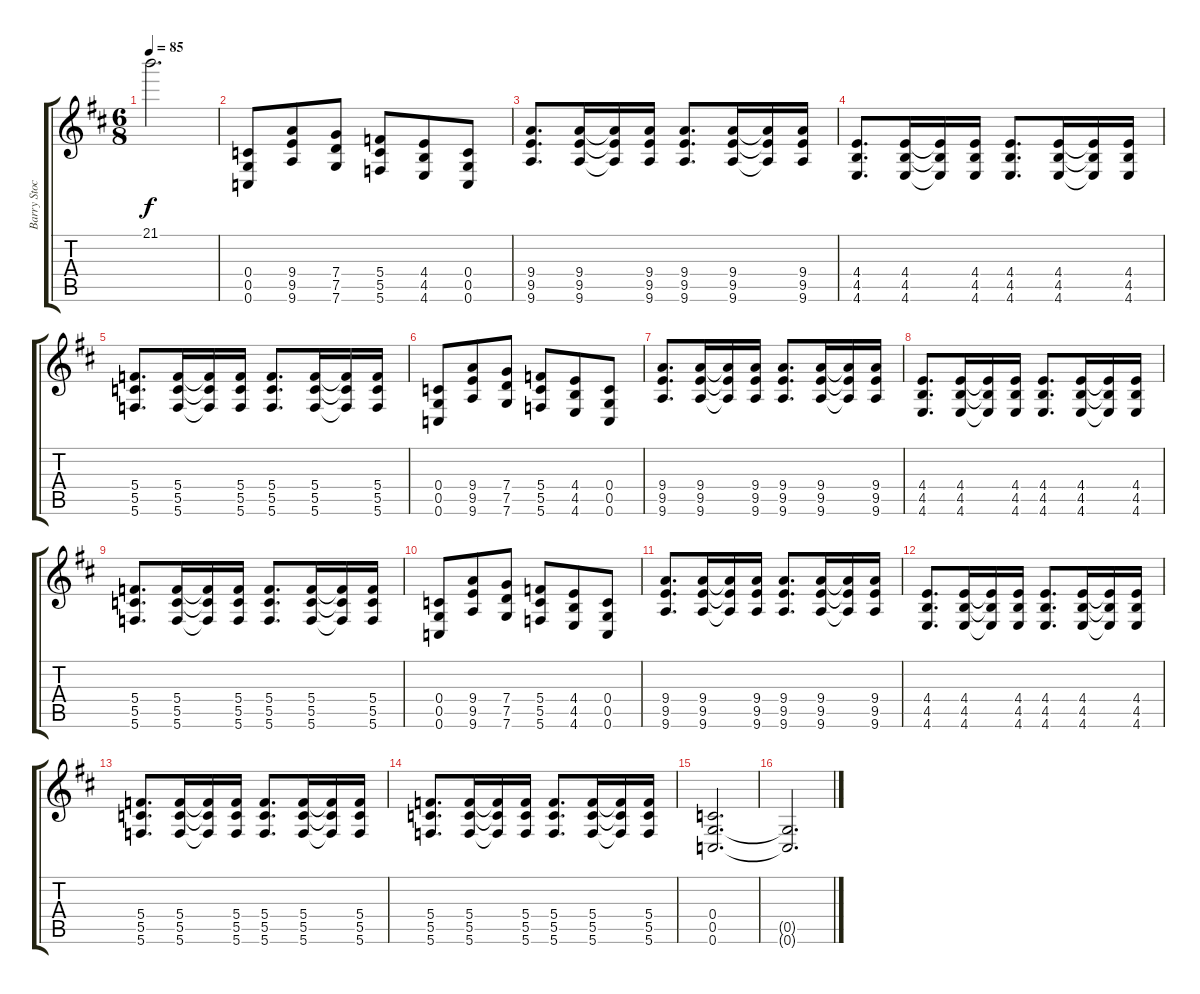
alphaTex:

\track ("Barry Stock" "Barry Stoc") {instrument distortionguitar}
\staff {score tabs}
\tuning (D4 A3 F3 C3 G2 C2) {hide}
\ts (6 8)
\tempo 85
\clef g2
\ks d
21.1{t}.2{d dy f} |
(0.4 0.5 0.6).8 (9.4 9.5 9.6).8 (7.4 7.5 7.6).8 (5.4 5.5 5.6).8 (4.4 4.5 4.6).8 (0.4 0.5 0.6).8 |
(9.4 9.5 9.6).8{d} (9.4 9.5 9.6).16 (9.4{t} 9.5{t} 9.6{t}).16 (9.4 9.5 9.6).16 (9.4 9.5 9.6).8{d} (9.4 9.5 9.6).16 (9.4{t} 9.5{t} 9.6{t}).16 (9.4 9.5 9.6).16 |
(4.4 4.5 4.6).8{d} (4.4 4.5 4.6).16 (4.4{t} 4.5{t} 4.6{t}).16 (4.4 4.5 4.6).16 (4.4 4.5 4.6).8{d} (4.4 4.5 4.6).16 (4.4{t} 4.5{t} 4.6{t}).16 (4.4 4.5 4.6).16 |
(5.4 5.5 5.6).8{d} (5.4 5.5 5.6).16 (5.4{t} 5.5{t} 5.6{t}).16 (5.4 5.5 5.6).16 (5.4 5.5 5.6).8{d} (5.4 5.5 5.6).16 (5.4{t} 5.5{t} 5.6{t}).16 (5.4 5.5 5.6).16 |
(0.4 0.5 0.6).8 (9.4 9.5 9.6).8 (7.4 7.5 7.6).8 (5.4 5.5 5.6).8 (4.4 4.5 4.6).8 (0.4 0.5 0.6).8 |
(9.4 9.5 9.6).8{d} (9.4 9.5 9.6).16 (9.4{t} 9.5{t} 9.6{t}).16 (9.4 9.5 9.6).16 (9.4 9.5 9.6).8{d} (9.4 9.5 9.6).16 (9.4{t} 9.5{t} 9.6{t}).16 (9.4 9.5 9.6).16 |
(4.4 4.5 4.6).8{d} (4.4 4.5 4.6).16 (4.4{t} 4.5{t} 4.6{t}).16 (4.4 4.5 4.6).16 (4.4 4.5 4.6).8{d} (4.4 4.5 4.6).16 (4.4{t} 4.5{t} 4.6{t}).16 (4.4 4.5 4.6).16 |
(5.4 5.5 5.6).8{d} (5.4 5.5 5.6).16 (5.4{t} 5.5{t} 5.6{t}).16 (5.4 5.5 5.6).16 (5.4 5.5 5.6).8{d} (5.4 5.5 5.6).16 (5.4{t} 5.5{t} 5.6{t}).16 (5.4 5.5 5.6).16 |
(0.4 0.5 0.6).8 (9.4 9.5 9.6).8 (7.4 7.5 7.6).8 (5.4 5.5 5.6).8 (4.4 4.5 4.6).8 (0.4 0.5 0.6).8 |
(9.4 9.5 9.6).8{d} (9.4 9.5 9.6).16 (9.4{t} 9.5{t} 9.6{t}).16 (9.4 9.5 9.6).16 (9.4 9.5 9.6).8{d} (9.4 9.5 9.6).16 (9.4{t} 9.5{t} 9.6{t}).16 (9.4 9.5 9.6).16 |
(4.4 4.5 4.6).8{d} (4.4 4.5 4.6).16 (4.4{t} 4.5{t} 4.6{t}).16 (4.4 4.5 4.6).16 (4.4 4.5 4.6).8{d} (4.4 4.5 4.6).16 (4.4{t} 4.5{t} 4.6{t}).16 (4.4 4.5 4.6).16 |
(5.4 5.5 5.6).8{d} (5.4 5.5 5.6).16 (5.4{t} 5.5{t} 5.6{t}).16 (5.4 5.5 5.6).16 (5.4 5.5 5.6).8{d} (5.4 5.5 5.6).16 (5.4{t} 5.5{t} 5.6{t}).16 (5.4 5.5 5.6).16 |
(5.4 5.5 5.6).8{d} (5.4 5.5 5.6).16 (5.4{t} 5.5{t} 5.6{t}).16 (5.4 5.5 5.6).16 (5.4 5.5 5.6).8{d} (5.4 5.5 5.6).16 (5.4{t} 5.5{t} 5.6{t}).16 (5.4 5.5 5.6).16 |
(0.4 0.5 0.6).2{d} |
(0.5{t} 0.6{t}).2{d}
